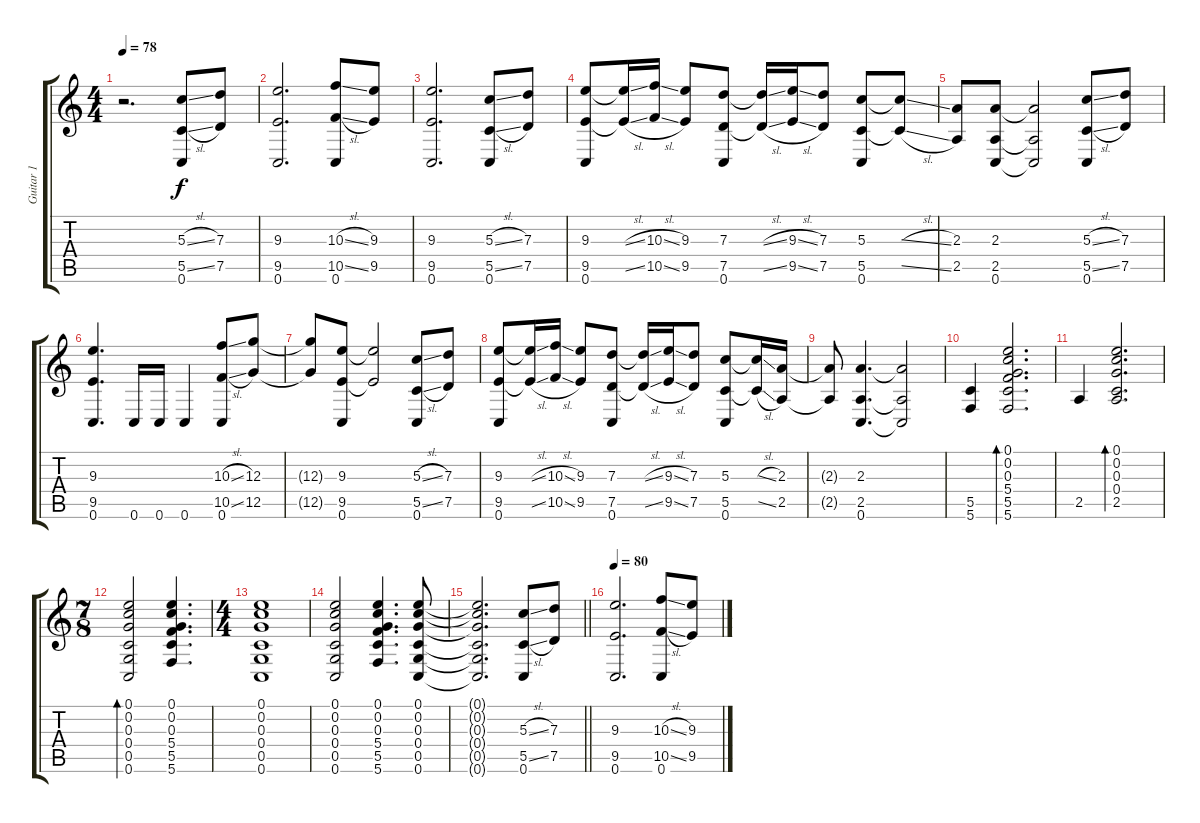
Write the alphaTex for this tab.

\track ("Guitar 1" "Guitar 1") {instrument acousticguitarsteel}
\staff {score tabs}
\tuning (E4 C4 G3 C3 G2 C2) {hide}
\ts (4 4)
\tempo 78
\clef g2
\ks c
r.2{d dy f instrument acousticguitarsteel} (5.3{sl} 5.5{sl} 0.6).8 (7.3 7.5).8 |
(9.3 9.5 0.6).2{d} (10.3{sl} 10.5{sl} 0.6).8 (9.3 9.5).8 |
(9.3 9.5 0.6).2{d} (5.3{sl} 5.5{sl} 0.6).8 (7.3 7.5).8 |
(9.3 9.5 0.6).8 (9.3{sl t} 9.5{sl t}).16 (10.3{sl} 10.5{sl}).16 (9.3 9.5).8 (7.3 7.5 0.6).8 (7.3{sl t} 7.5{sl t}).16 (9.3{sl} 9.5{sl}).16 (7.3 7.5).8 (5.3 5.5 0.6).8 (5.3{sl t} 5.5{sl t}).8 |
(2.3 2.5).8 (2.3 2.5 0.6).8 (2.3{t} 2.5{t} 0.6{t}).2 (5.3{sl} 5.5{sl} 0.6).8 (7.3 7.5).8 |
(9.3 9.5 0.6).4{d} 0.6.16 0.6.16 0.6.4 (10.3{sl} 10.5{sl} 0.6).8 (12.3 12.5).8 |
(12.3{t} 12.5{t}).8 (9.3 9.5 0.6).8 (9.3{t} 9.5{t}).2 (5.3{sl} 5.5{sl} 0.6).8 (7.3 7.5).8 |
(9.3 9.5 0.6).8 (9.3{sl t} 9.5{sl t}).16 (10.3{sl} 10.5{sl}).16 (9.3 9.5).8 (7.3 7.5 0.6).8 (7.3{sl t} 7.5{sl t}).16 (9.3{sl} 9.5{sl}).16 (7.3 7.5).8 (5.3 5.5 0.6).8 (5.3{sl t} 5.5{sl t}).16 (2.3 2.5).16 |
(2.3{t} 2.5{t}).8 (2.3 2.5 0.6).4{d} (2.3{t} 2.5{t} 0.6{t}).2 |
(5.5 5.6).4 (0.1 0.2 0.3 5.4 5.5 5.6).2{d bd 240} |
2.5.4 (0.1 0.2 0.3 0.4 2.5).2{d bd 120} |
\ts (7 8)
(0.1 0.2 0.3 0.4 0.5 0.6).2{bd 120} (0.1 0.2 0.3 5.4 5.5 5.6).4{d} |
\ts (4 4)
(0.1 0.2 0.3 0.4 0.5 0.6).1 |
(0.1 0.2 0.3 0.4 0.5 0.6).2 (0.1 0.2 0.3 5.4 5.5 5.6).4{d} (0.1 0.2 0.3 0.4 0.5 0.6).8 |
\barLineRight lightlight
(0.1{t} 0.2{t} 0.3{t} 0.4{t} 0.5{t} 0.6{t}).2{d} (5.3{sl} 5.5{sl} 0.6).8 (7.3 7.5).8 |
\tempo 80
(9.3 9.5 0.6).2{d} (10.3{sl} 10.5{sl} 0.6).8 (9.3 9.5).8
